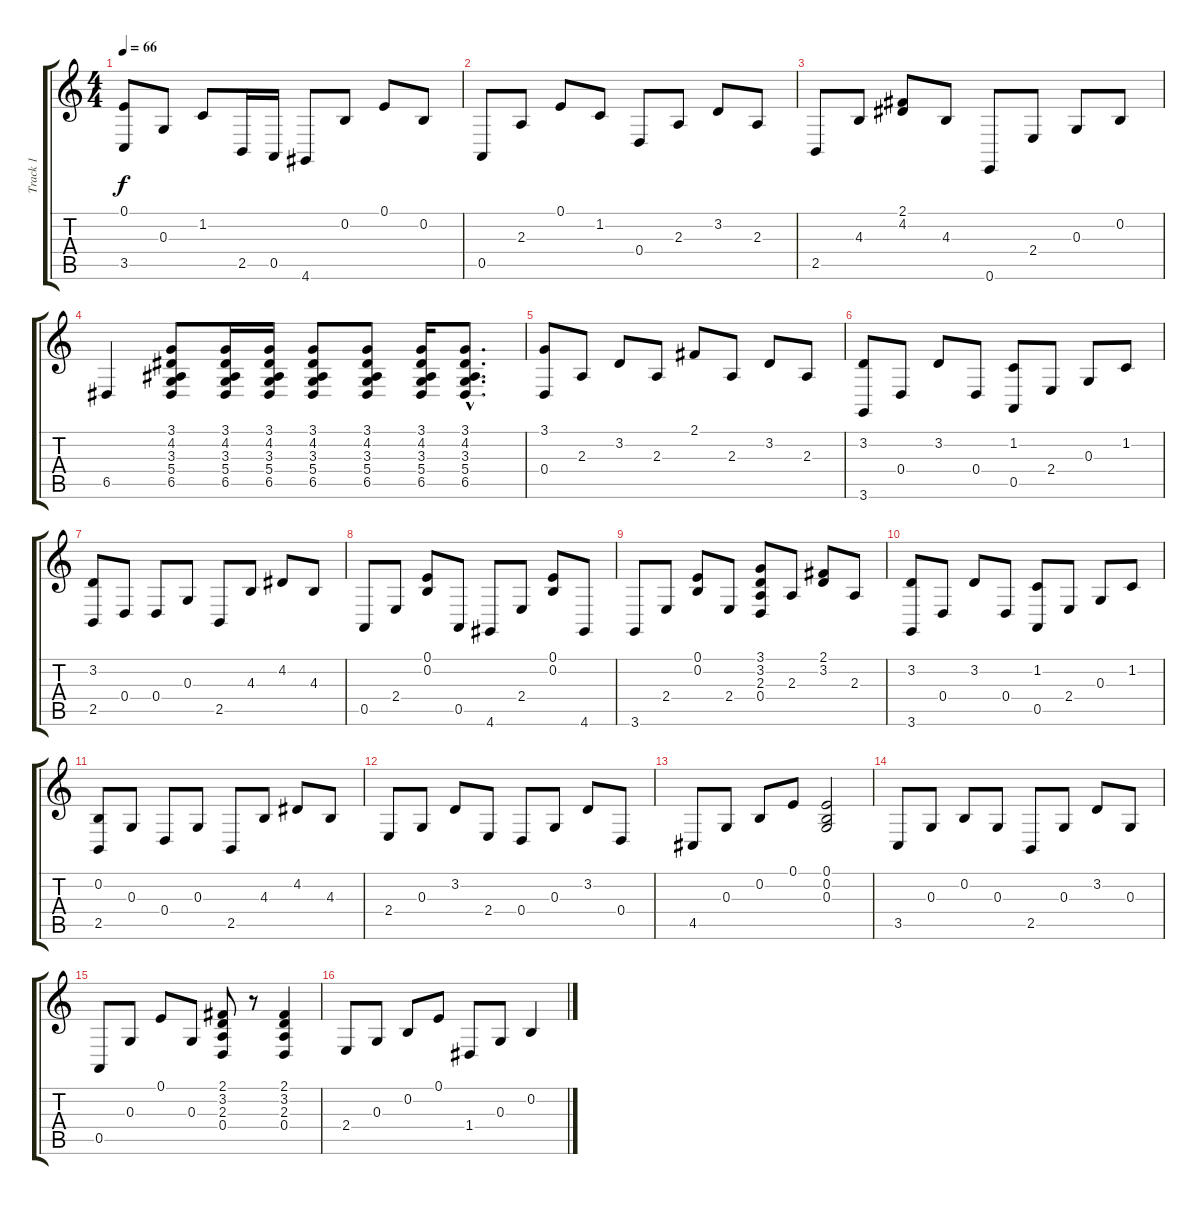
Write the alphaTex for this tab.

\track ("Track 1" "Track 1") {instrument acousticgrandpiano}
\staff {score tabs}
\tuning (E4 B3 G3 D3 A2 E2) {hide}
\ts (4 4)
\tempo 66
\clef g2
\ks c
(0.1 3.5).8{dy f} 0.3.8 1.2.8 2.5.16 0.5.16 4.6.8 0.2.8 0.1.8 0.2.8 |
0.5.8 2.3.8 0.1.8 1.2.8 0.4.8 2.3.8 3.2.8 2.3.8 |
2.5.8 4.3.8 (2.1 4.2).8 4.3.8 0.6.8 2.4.8 0.3.8 0.2.8 |
6.5.4 (3.1 4.2 3.3 5.4 6.5).8 (3.1 4.2 3.3 5.4 6.5).16 (3.1 4.2 3.3 5.4 6.5).16 (3.1 4.2 3.3 5.4 6.5).8 (3.1 4.2 3.3 5.4 6.5).8 (3.1 4.2 3.3 5.4 6.5).16 (3.1{hac} 4.2{hac} 3.3{hac} 5.4{hac} 6.5{hac}).8{d} |
(3.1 0.4).8 2.3.8 3.2.8 2.3.8 2.1.8 2.3.8 3.2.8 2.3.8 |
(3.2 3.6).8 0.4.8 3.2.8 0.4.8 (1.2 0.5).8 2.4.8 0.3.8 1.2.8 |
(3.2 2.5).8 0.4.8 0.4.8 0.3.8 2.5.8 4.3.8 4.2.8 4.3.8 |
0.5.8 2.4.8 (0.1 0.2).8 0.5.8 4.6.8 2.4.8 (0.1 0.2).8 4.6.8 |
3.6.8 2.4.8 (0.1 0.2).8 2.4.8 (3.1 3.2 2.3 0.4).8 2.3.8 (2.1 3.2).8 2.3.8 |
(3.2 3.6).8 0.4.8 3.2.8 0.4.8 (1.2 0.5).8 2.4.8 0.3.8 1.2.8 |
(0.2 2.5).8 0.3.8 0.4.8 0.3.8 2.5.8 4.3.8 4.2.8 4.3.8 |
2.4.8 0.3.8 3.2.8 2.4.8 0.4.8 0.3.8 3.2.8 0.4.8 |
4.5.8 0.3.8 0.2.8 0.1.8 (0.1 0.2 0.3).2 |
3.5.8 0.3.8 0.2.8 0.3.8 2.5.8 0.3.8 3.2.8 0.3.8 |
0.5.8 0.3.8 0.1.8 0.3.8 (2.1 3.2 2.3 0.4).8 r.8 (2.1 3.2 2.3 0.4).4 |
2.4.8 0.3.8 0.2.8 0.1.8 1.4.8 0.3.8 0.2.4
